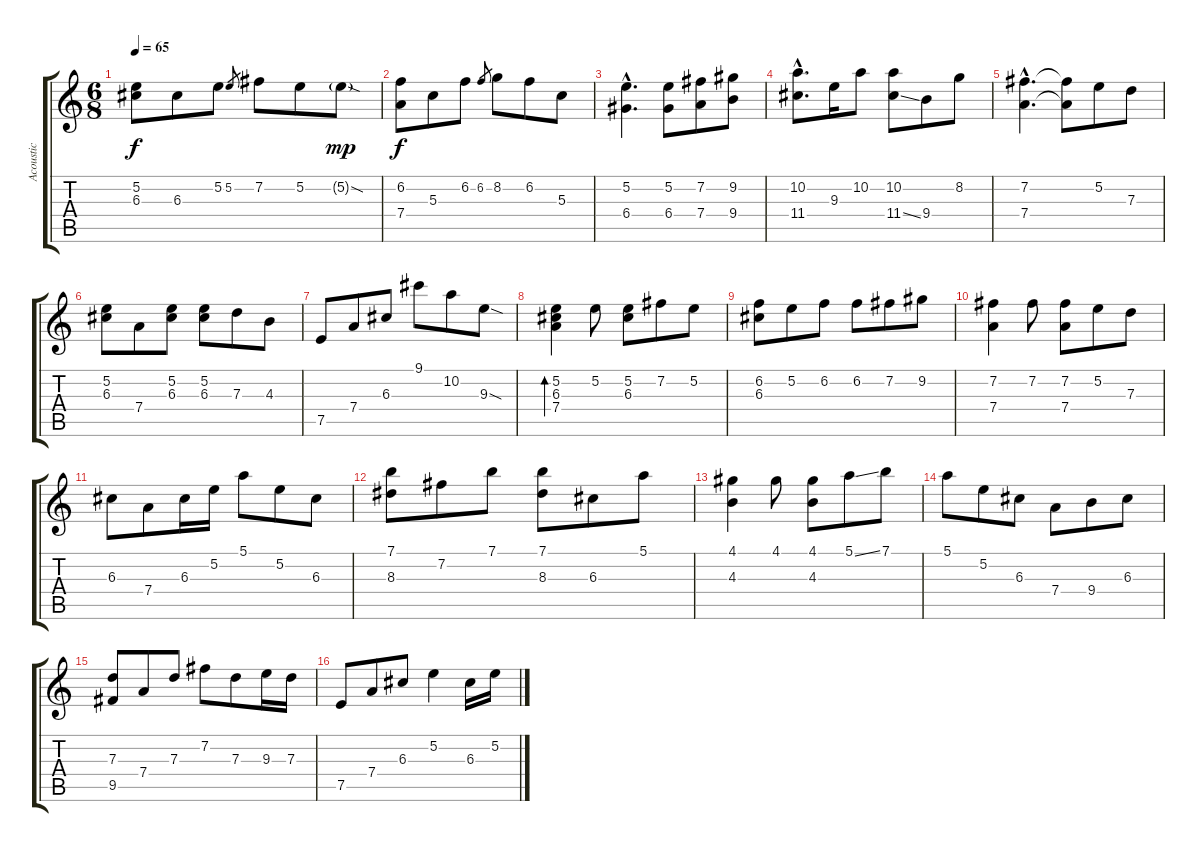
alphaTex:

\track ("Acoustic" "Acoustic") {instrument acousticguitarnylon}
\staff {score tabs}
\tuning (E4 B3 G3 D3 A2 E2) {hide}
\ts (6 8)
\tempo 65
\clef g2
\ks c
(5.2 6.3).8{dy f} 6.3.8 5.2.8 5.2.8{gr} 7.2.8 5.2.8 5.2{sod g}.8{dy mp} |
(6.2 7.4).8{dy f} 5.3.8 6.2.8 6.2.8{gr} 8.2.8 6.2.8 5.3.8 |
(5.2{hac} 6.4{hac}).4{d} (5.2 6.4).8 (7.2 7.4).8 (9.2 9.4).8 |
(10.2{hac} 11.4{hac}).8{d} 9.3.16 10.2.8 (10.2 11.4{ss}).8 9.4.8 8.2.8 |
(7.2{hac} 7.4{hac}).4{d} (7.2{t} 7.4{t}).8 5.2.8 7.3.8 |
(5.2 6.3).8 7.4.8 (5.2 6.3).8 (5.2 6.3).8 7.3.8 4.3.8 |
7.5.8 7.4.8 6.3.8 9.1.8 10.2.8 9.3{sod}.8 |
(5.2 6.3 7.4).4{bd 60} 5.2.8 (5.2 6.3).8 7.2.8 5.2.8 |
(6.2 6.3).8 5.2.8 6.2.8 6.2.8 7.2.8 9.2.8 |
(7.2 7.4).4 7.2.8 (7.2 7.4).8 5.2.8 7.3.8 |
6.3.8 7.4.8 6.3.16 5.2.16 5.1.8 5.2.8 6.3.8 |
(7.1 8.3).8 7.2.8 7.1.8 (7.1 8.3).8 6.3.8 5.1.8 |
(4.1 4.3).4 4.1.8 (4.1 4.3).8 5.1{ss}.8 7.1.8 |
5.1.8 5.2.8 6.3.8 7.4.8 9.4.8 6.3.8 |
(7.3 9.5).8 7.4.8 7.3.8 7.2.8 7.3.8 9.3.16 7.3.16 |
7.5.8 7.4.8 6.3.8 5.2.4 6.3.16 5.2.16
